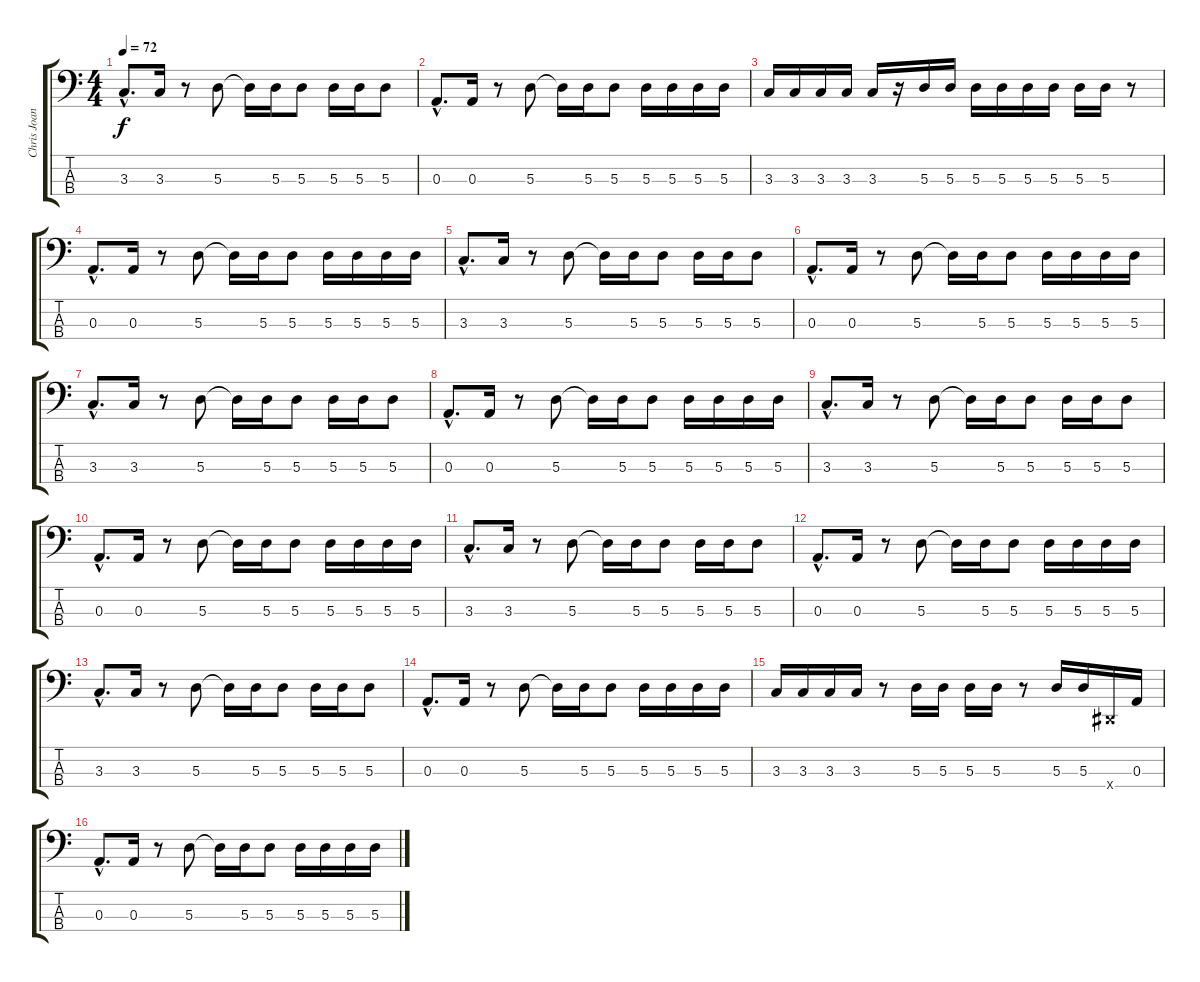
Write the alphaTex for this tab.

\track ("Chris Joannou (Basse)" "Chris Joan") {instrument electricbasspick}
\staff {score tabs}
\tuning (G2 D2 A1 E1) {hide}
\ts (4 4)
\tempo 72
\clef f4
\ks c
3.3{hac}.8{d dy f} 3.3.16 r.8 5.3.8 5.3{t}.16 5.3.16 5.3.8 5.3.16 5.3.16 5.3.8 |
0.3{hac}.8{d} 0.3.16 r.8 5.3.8 5.3{t}.16 5.3.16 5.3.8 5.3.16 5.3.16 5.3.16 5.3.16 |
3.3.16 3.3.16 3.3.16 3.3.16 3.3.16 r.16 5.3.16 5.3.16 5.3.16 5.3.16 5.3.16 5.3.16 5.3.16 5.3.16 r.8 |
0.3{hac}.8{d} 0.3.16 r.8 5.3.8 5.3{t}.16 5.3.16 5.3.8 5.3.16 5.3.16 5.3.16 5.3.16 |
3.3{hac}.8{d} 3.3.16 r.8 5.3.8 5.3{t}.16 5.3.16 5.3.8 5.3.16 5.3.16 5.3.8 |
0.3{hac}.8{d} 0.3.16 r.8 5.3.8 5.3{t}.16 5.3.16 5.3.8 5.3.16 5.3.16 5.3.16 5.3.16 |
3.3{hac}.8{d} 3.3.16 r.8 5.3.8 5.3{t}.16 5.3.16 5.3.8 5.3.16 5.3.16 5.3.8 |
0.3{hac}.8{d} 0.3.16 r.8 5.3.8 5.3{t}.16 5.3.16 5.3.8 5.3.16 5.3.16 5.3.16 5.3.16 |
3.3{hac}.8{d} 3.3.16 r.8 5.3.8 5.3{t}.16 5.3.16 5.3.8 5.3.16 5.3.16 5.3.8 |
0.3{hac}.8{d} 0.3.16 r.8 5.3.8 5.3{t}.16 5.3.16 5.3.8 5.3.16 5.3.16 5.3.16 5.3.16 |
3.3{hac}.8{d} 3.3.16 r.8 5.3.8 5.3{t}.16 5.3.16 5.3.8 5.3.16 5.3.16 5.3.8 |
0.3{hac}.8{d} 0.3.16 r.8 5.3.8 5.3{t}.16 5.3.16 5.3.8 5.3.16 5.3.16 5.3.16 5.3.16 |
3.3{hac}.8{d} 3.3.16 r.8 5.3.8 5.3{t}.16 5.3.16 5.3.8 5.3.16 5.3.16 5.3.8 |
0.3{hac}.8{d} 0.3.16 r.8 5.3.8 5.3{t}.16 5.3.16 5.3.8 5.3.16 5.3.16 5.3.16 5.3.16 |
3.3.16 3.3.16 3.3.16 3.3.16 r.8 5.3.16 5.3.16 5.3.16 5.3.16 r.8 5.3.16 5.3.16 -1.4{x}.16 0.3.16 |
0.3{hac}.8{d} 0.3.16 r.8 5.3.8 5.3{t}.16 5.3.16 5.3.8 5.3.16 5.3.16 5.3.16 5.3.16
